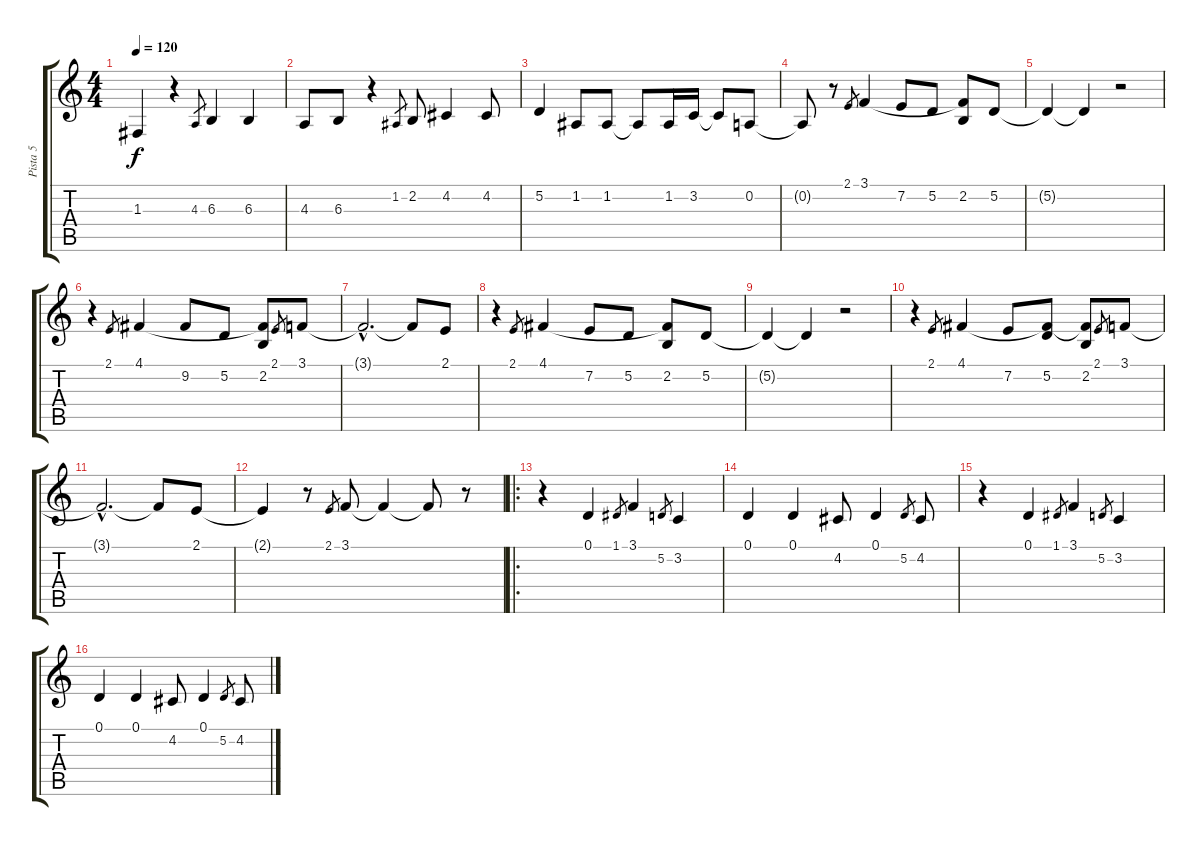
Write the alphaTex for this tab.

\track ("Pista 5" "Pista 5") {instrument cello}
\staff {score tabs}
\tuning (D4 A3 F3 C3 G2 D2) {hide}
\ts (4 4)
\tempo 120
\clef g2
\ks c
1.3{t}.4{dy f} r.4 4.3.8{gr} 6.3.4 6.3.4 |
4.3.8 6.3.8 r.4 1.2.8{gr} 2.2.8 4.2.4 4.2.8 |
5.2.4 1.2.8 1.2.8 1.2{t}.8 1.2.16 3.2.16 3.2{t}.8 0.2.8 |
0.2{t}.8 r.8 2.1.8{gr} 3.1.4 7.2.8 5.2.8 (3.1{t} 2.2).8 5.2.8 |
5.2{t}.4 5.2{t}.4 r.2 |
r.4 2.1.8{gr} 4.1.4 9.2.8 5.2.8 (4.1{t} 2.2).8 2.1.8{gr} 3.1.8 |
3.1{hac t}.2{d} 3.1{t}.8 2.1.8 |
r.4 2.1.8{gr} 4.1.4 7.2.8 5.2.8 (4.1{t} 2.2).8 5.2.8 |
5.2{t}.4 5.2{t}.4 r.2 |
r.4 2.1.8{gr} 4.1.4 7.2.8 (4.1{t} 5.2).8 (4.1{t} 2.2).8 2.1.8{gr} 3.1.8 |
3.1{hac t}.2{d} 3.1{t}.8 2.1.8 |
2.1{t}.4 r.8 2.1.8{gr} 3.1.8 3.1{t}.4 3.1{t}.8 r.8 |
\ro
r.4 0.1.4 1.1.8{gr} 3.1.4 5.2.8{gr} 3.2.4 |
0.1.4 0.1.4 4.2.8 0.1.4 5.2.8{gr} 4.2.8 |
r.4 0.1.4 1.1.8{gr} 3.1.4 5.2.8{gr} 3.2.4 |
0.1.4 0.1.4 4.2.8 0.1.4 5.2.8{gr} 4.2.8
